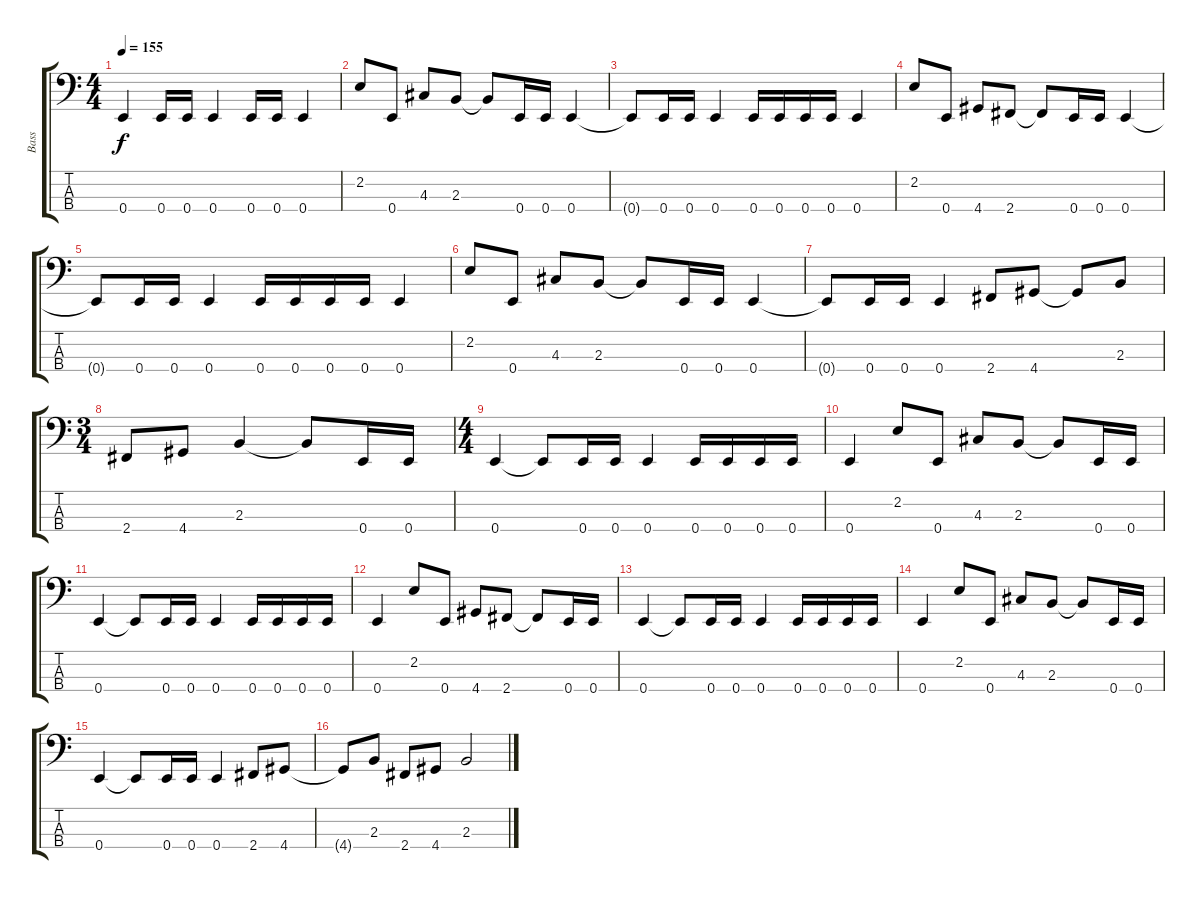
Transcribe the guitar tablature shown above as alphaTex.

\track ("Bass" "Bass") {instrument electricbasspick}
\staff {score tabs}
\tuning (G2 D2 A1 E1) {hide}
\ts (4 4)
\tempo 155
\clef f4
\ks c
0.4.4{dy f} 0.4.16 0.4.16 0.4.4 0.4.16 0.4.16 0.4.4 |
2.2.8 0.4.8 4.3.8 2.3.8 2.3{t}.8 0.4.16 0.4.16 0.4.4 |
0.4{t}.8 0.4.16 0.4.16 0.4.4 0.4.16 0.4.16 0.4.16 0.4.16 0.4.4 |
2.2.8 0.4.8 4.4.8 2.4.8 2.4{t}.8 0.4.16 0.4.16 0.4.4 |
0.4{t}.8 0.4.16 0.4.16 0.4.4 0.4.16 0.4.16 0.4.16 0.4.16 0.4.4 |
2.2.8 0.4.8 4.3.8 2.3.8 2.3{t}.8 0.4.16 0.4.16 0.4.4 |
0.4{t}.8 0.4.16 0.4.16 0.4.4 2.4.8 4.4.8 4.4{t}.8 2.3.8 |
\ts (3 4)
2.4.8 4.4.8 2.3.4 2.3{t}.8 0.4.16 0.4.16 |
\ts (4 4)
0.4.4 0.4{t}.8 0.4.16 0.4.16 0.4.4 0.4.16 0.4.16 0.4.16 0.4.16 |
0.4.4 2.2.8 0.4.8 4.3.8 2.3.8 2.3{t}.8 0.4.16 0.4.16 |
0.4.4 0.4{t}.8 0.4.16 0.4.16 0.4.4 0.4.16 0.4.16 0.4.16 0.4.16 |
0.4.4 2.2.8 0.4.8 4.4.8 2.4.8 2.4{t}.8 0.4.16 0.4.16 |
0.4.4 0.4{t}.8 0.4.16 0.4.16 0.4.4 0.4.16 0.4.16 0.4.16 0.4.16 |
0.4.4 2.2.8 0.4.8 4.3.8 2.3.8 2.3{t}.8 0.4.16 0.4.16 |
0.4.4 0.4{t}.8 0.4.16 0.4.16 0.4.4 2.4.8 4.4.8 |
4.4{t}.8 2.3.8 2.4.8 4.4.8 2.3.2
